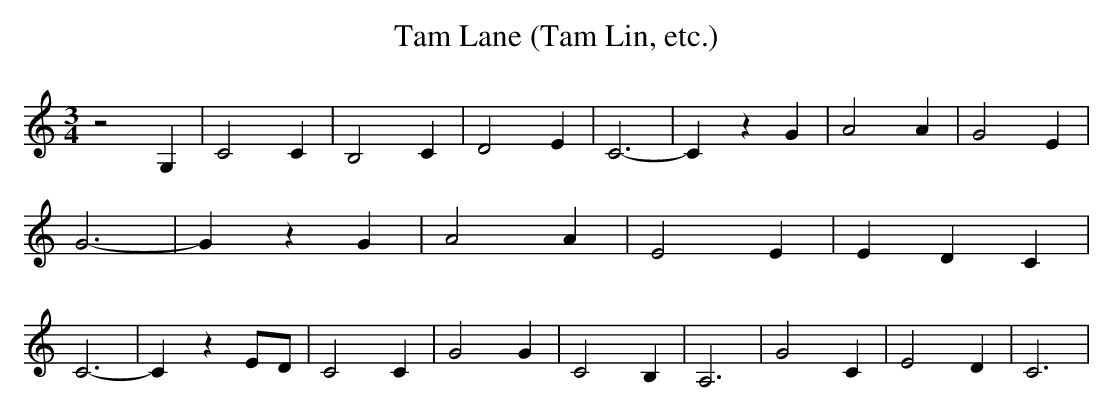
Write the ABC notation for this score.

X:1
T:Tam Lane (Tam Lin, etc.)
M:3/4
L:1/4
K:C
 z2 G,| C2 C| B,2 C| D2 E| C3-| C z G| A2 A| G2 E| G3-| G z G| A2 A|\
 E2 E| E- D C| C3-| C zE/2-D/2| C2 C| G2 G| C2 B,| A,3| G2 C| E2 D|\
 C3|
